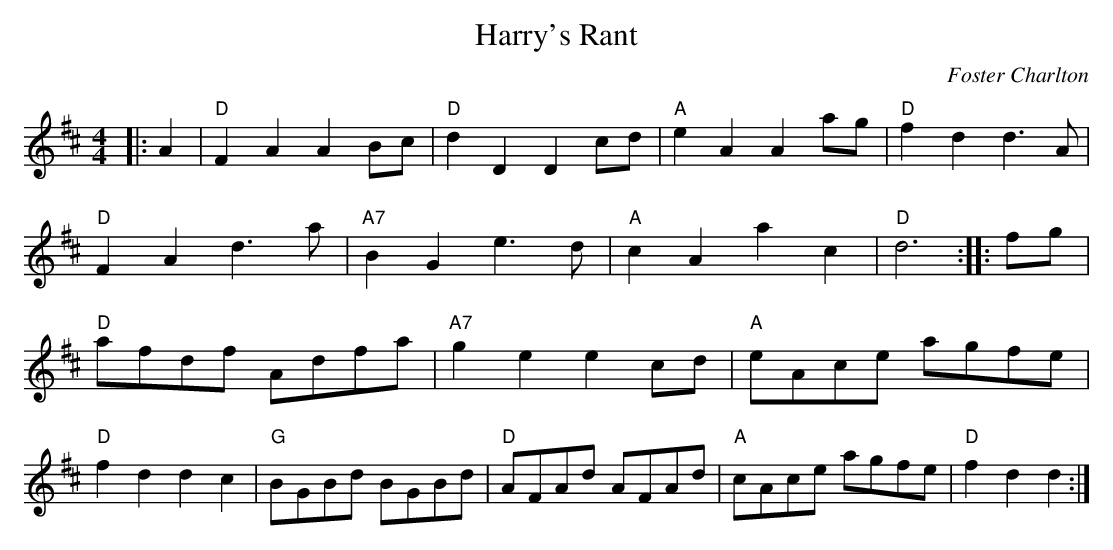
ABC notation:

X:1
T:Harry's Rant
C:Foster Charlton
M:4/4
L:1/8
E:12
K:D
|:A2|"D"F2 A2 A2 Bc|"D"d2 D2 D2 cd|"A"e2 A2 A2 ag|"D"f2 d2 d3 A|\
"D"F2 A2 d3 a|"A7"B2 G2 e3 d|"A"c2 A2 a2 c2|"D"d6::fg|"D"afdf Adfa|\
"A7"g2 e2 e2 cd|"A"eAce agfe|"D"f2 d2 d2 c2|"G"BGBd BGBd|"D"AFAd AFAd|\
"A"cAce agfe|"D"f2 d2 d2:|**
